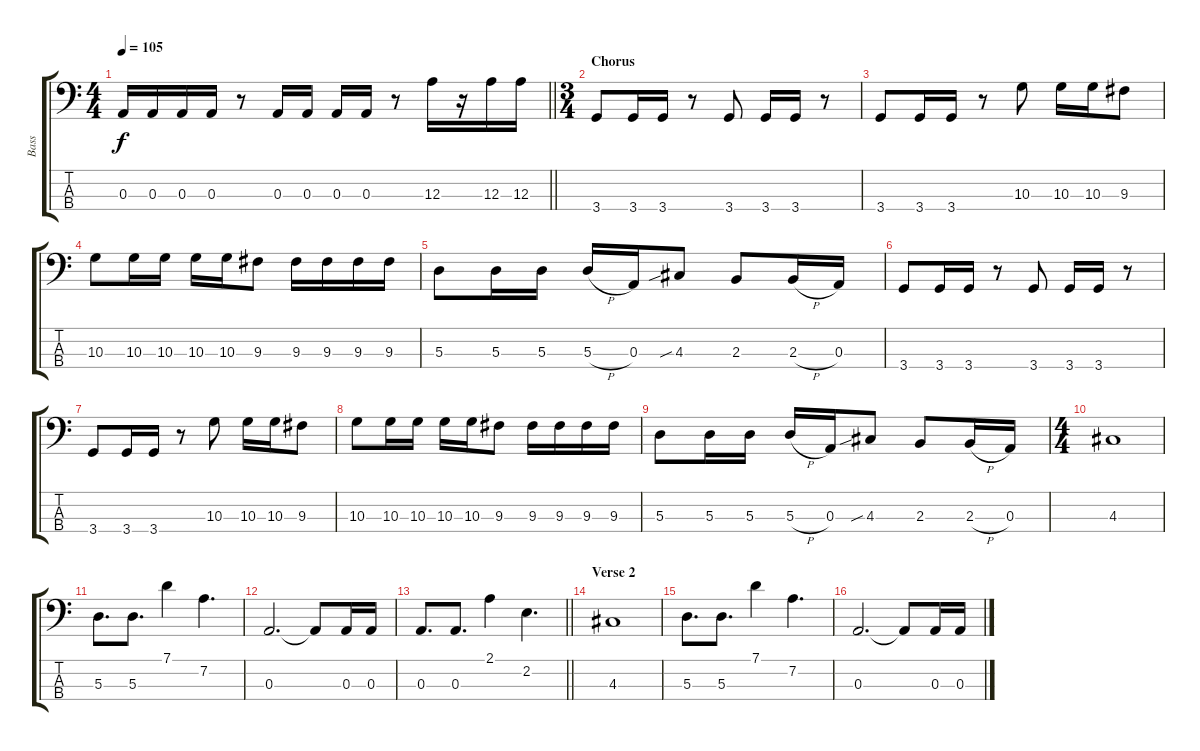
\track ("Bass" "Bass") {instrument electricbassfinger}
\staff {score tabs}
\tuning (G2 D2 A1 E1) {hide}
\ts (4 4)
\tempo 105
\clef f4
\barLineRight lightlight
\ks c
0.3.16{dy f} 0.3.16 0.3.16 0.3.16 r.8 0.3.16 0.3.16 0.3.16 0.3.16 r.8 12.3.16 r.16 12.3.16 12.3.16 |
\ts (3 4)
\section ("" "Chorus")
3.4.8 3.4.16 3.4.16 r.8 3.4.8 3.4.16 3.4.16 r.8 |
3.4.8 3.4.16 3.4.16 r.8 10.3.8 10.3.16 10.3.16 9.3.8 |
10.3.8 10.3.16 10.3.16 10.3.16 10.3.16 9.3.8 9.3.16 9.3.16 9.3.16 9.3.16 |
5.3.8 5.3.16 5.3.16 5.3{h}.16 0.3.16 4.3{sib}.8 2.3.8 2.3{h}.16 0.3.16 |
3.4.8 3.4.16 3.4.16 r.8 3.4.8 3.4.16 3.4.16 r.8 |
3.4.8 3.4.16 3.4.16 r.8 10.3.8 10.3.16 10.3.16 9.3.8 |
10.3.8 10.3.16 10.3.16 10.3.16 10.3.16 9.3.8 9.3.16 9.3.16 9.3.16 9.3.16 |
5.3.8 5.3.16 5.3.16 5.3{h}.16 0.3.16 4.3{sib}.8 2.3.8 2.3{h}.16 0.3.16 |
\ts (4 4)
4.3.1 |
5.3.8{d} 5.3.8{d} 7.1.4 7.2.4{d} |
0.3.2{d} 0.3{t}.8 0.3.16 0.3.16 |
\barLineRight lightlight
0.3.8{d} 0.3.8{d} 2.1.4 2.2.4{d} |
\section ("" "Verse 2")
4.3.1 |
5.3.8{d} 5.3.8{d} 7.1.4 7.2.4{d} |
0.3.2{d} 0.3{t}.8 0.3.16 0.3.16
